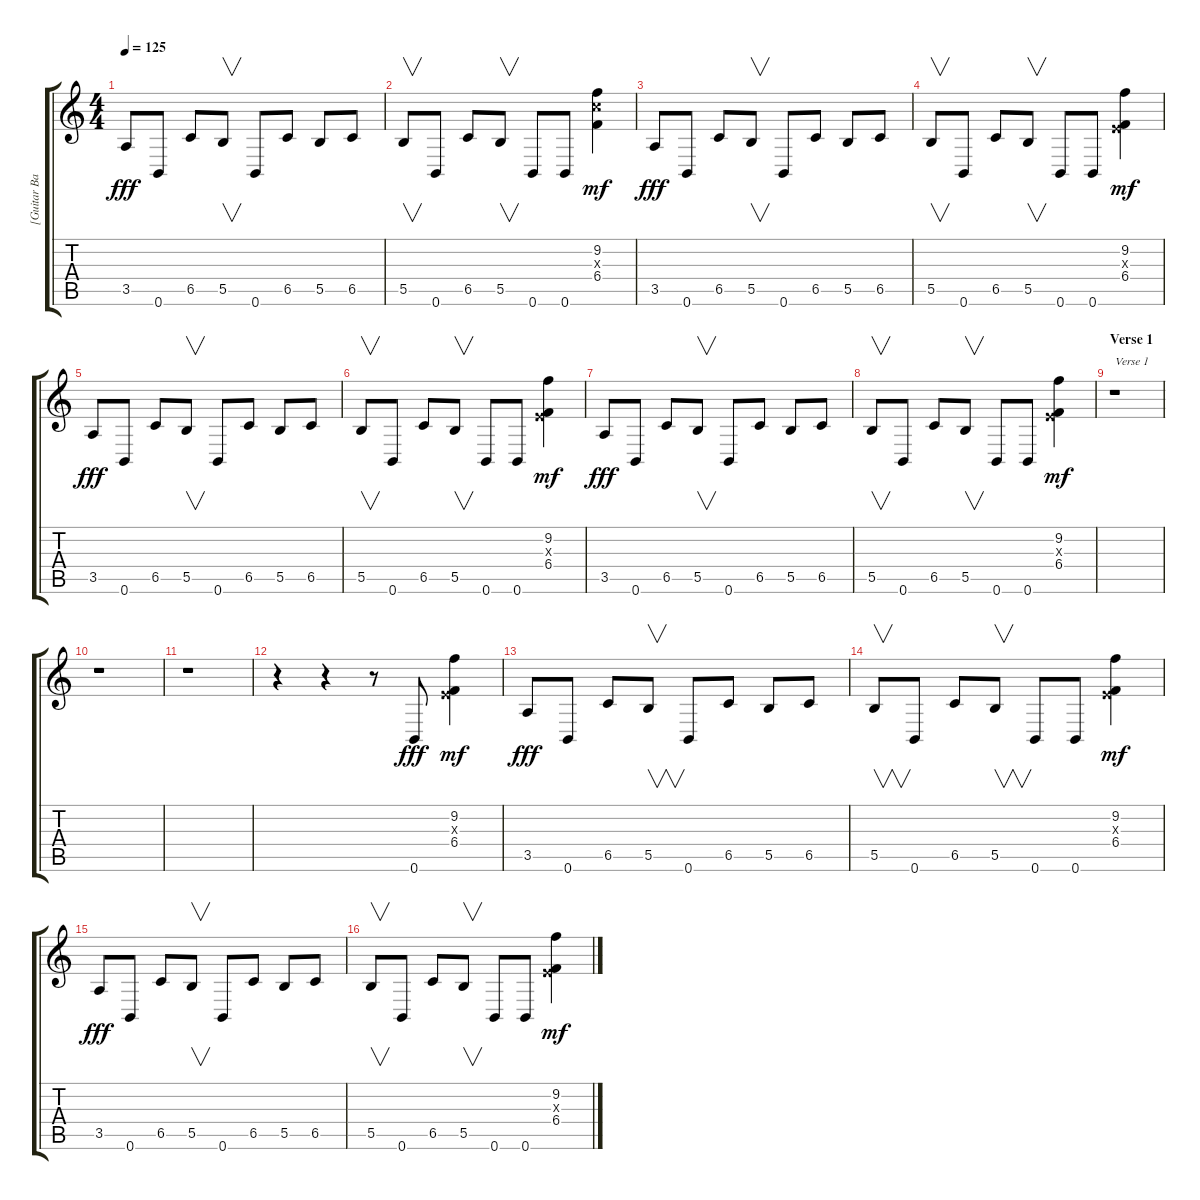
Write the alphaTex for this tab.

\track ("[Guitar Back Up]" "[Guitar Ba") {instrument distortionguitar}
\staff {score tabs}
\tuning (Db4 Ab3 E3 B2 Gb2 B1) {hide}
\ts (4 4)
\tempo 125
\clef g2
\ks c
3.5.8{dy fff} 0.6.8 6.5.8 5.5.8{v} 0.6.8 6.5.8 5.5.8 6.5.8 |
5.5.8{v} 0.6.8 6.5.8 5.5.8{v} 0.6.8 0.6.8 (9.2 8.3{x} 6.4).4{dy mf} |
3.5.8{dy fff} 0.6.8 6.5.8 5.5.8{v} 0.6.8 6.5.8 5.5.8 6.5.8 |
5.5.8{v} 0.6.8 6.5.8 5.5.8{v} 0.6.8 0.6.8 (9.2 0.3{x} 6.4).4{dy mf} |
3.5.8{dy fff} 0.6.8 6.5.8 5.5.8{v} 0.6.8 6.5.8 5.5.8 6.5.8 |
5.5.8{v} 0.6.8 6.5.8 5.5.8{v} 0.6.8 0.6.8 (9.2 0.3{x} 6.4).4{dy mf} |
3.5.8{dy fff} 0.6.8 6.5.8 5.5.8{v} 0.6.8 6.5.8 5.5.8 6.5.8 |
5.5.8{v} 0.6.8 6.5.8 5.5.8{v} 0.6.8 0.6.8 (9.2 0.3{x} 6.4).4{dy mf} |
\section ("" "Verse 1")
r.1{txt "Verse 1"} |
r.1 |
r.1 |
r.4 r.4 r.8 0.6.8{dy fff} (9.2 0.3{x} 6.4).4{dy mf} |
3.5.8{dy fff} 0.6.8 6.5.8 5.5.8{v} 0.6.8 6.5.8 5.5.8 6.5.8 |
5.5.8{v} 0.6.8 6.5.8 5.5.8{v} 0.6.8 0.6.8 (9.2 0.3{x} 6.4).4{dy mf} |
3.5.8{dy fff} 0.6.8 6.5.8 5.5.8{v} 0.6.8 6.5.8 5.5.8 6.5.8 |
5.5.8{v} 0.6.8 6.5.8 5.5.8{v} 0.6.8 0.6.8 (9.2 0.3{x} 6.4).4{dy mf}
